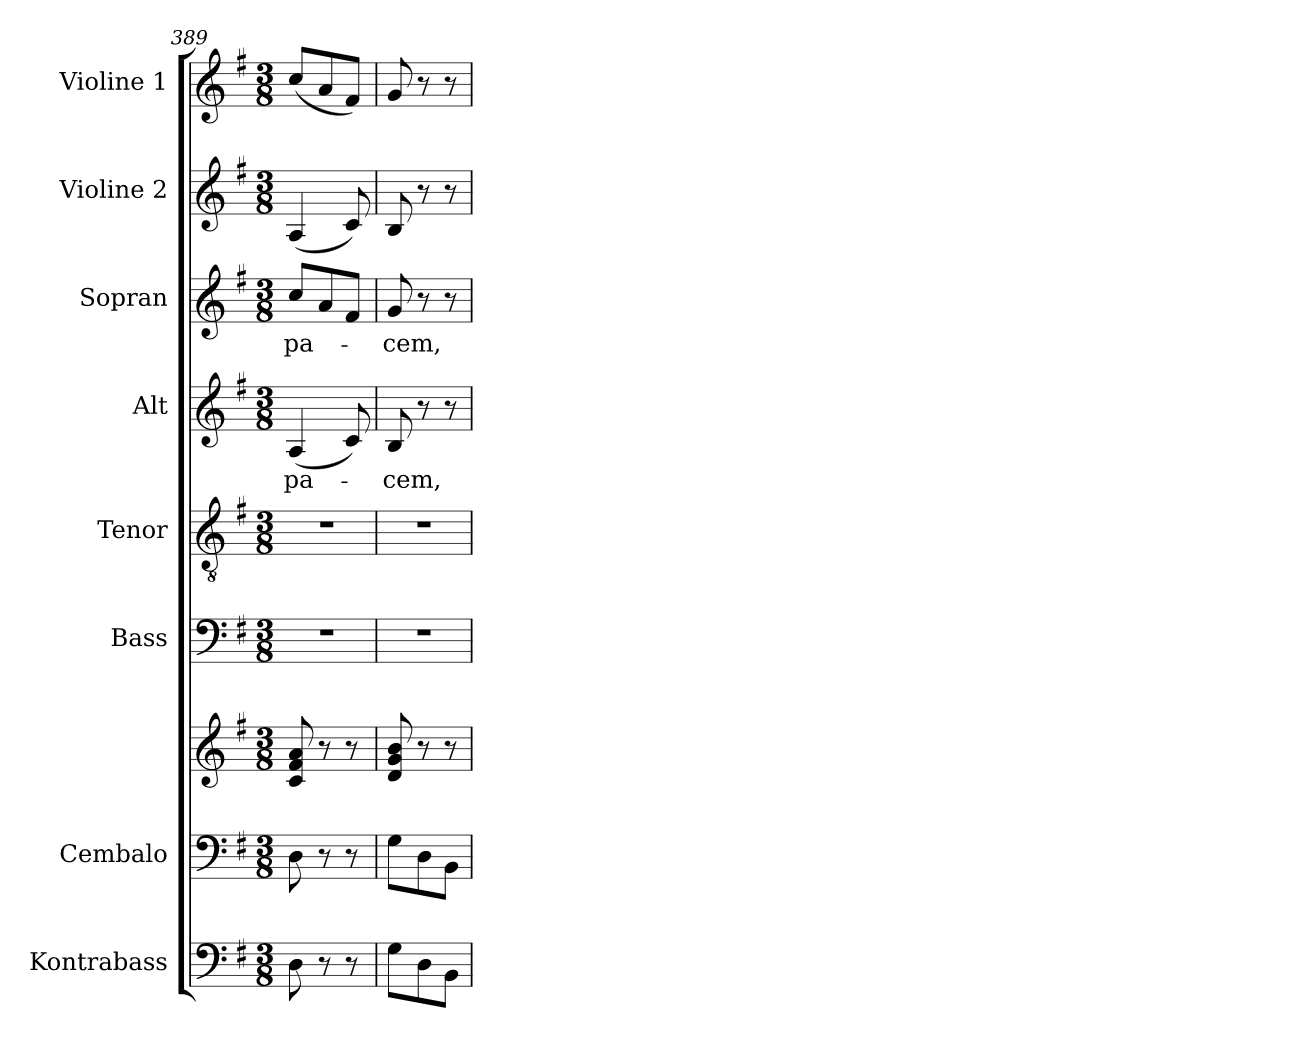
**kern	**kern	**kern	**kern	**kern	**kern	**text	**kern	**text	**kern	**kern
*part8	*part7	*part7	*part6	*part5	*part4	*part4	*part3	*part3	*part2	*part1
*staff9	*staff8	*staff7	*staff6	*staff5	*staff4	*staff4	*staff3	*staff3	*staff2	*staff1
*I"Kontrabass	*I"Cembalo	*	*I"Bass	*I"Tenor	*I"Alt	*	*I"Sopran	*	*I"Violine 2	*I"Violine 1
*I'Kb.	*I'Cemb.	*	*I'B.	*I'T.	*I'A.	*	*I'S.	*	*I'Vl. 2	*I'Vl. 1
*clefF4	*clefF4	*clefG2	*clefF4	*clefGv2	*clefG2	*	*clefG2	*	*clefG2	*clefG2
*ITrd7c12	*	*	*	*	*	*	*	*	*	*
*k[f#]	*k[f#]	*k[f#]	*k[f#]	*k[f#]	*k[f#]	*	*k[f#]	*	*k[f#]	*k[f#]
*G:	*G:	*G:	*G:	*G:	*G:	*	*G:	*	*G:	*G:
*M3/8	*M3/8	*M3/8	*M3/8	*M3/8	*M3/8	*	*M3/8	*	*M3/8	*M3/8
=389	=389	=389	=389	=389	=389	=389	=389	=389	=389	=389
!	!	!	!	!	!	!LO:LY:b	!	!LO:LY:b	!	!
8DD\	8D\	8c/ 8f#/ 8a/	4.r	4.r	(<4A/	pa-	8cc/L	pa-	(<4A/	(<8cc/L
8r	8r	8r	.	.	.	.	8a/	.	.	8a/
8r	8r	8r	.	.	8c/)	.	8f#/J	.	8c/)	8f#/J)
=390	=390	=390	=390	=390	=390	=390	=390	=390	=390	=390
!	!	!	!	!	!	!LO:LY:b	!	!LO:LY:b	!	!
8GG\L	8G\L	8d/ 8g/ 8b/	4.r	4.r	8B/	-cem,	8g/	-cem,	8B/	8g/
8DD\	8D\	8r	.	.	8r	.	8r	.	8r	8r
8BBB\J	8BB\J	8r	.	.	8r	.	8r	.	8r	8r
=	=	=	=	=	=	=	=	=	=	=
*-	*-	*-	*-	*-	*-	*-	*-	*-	*-	*-
